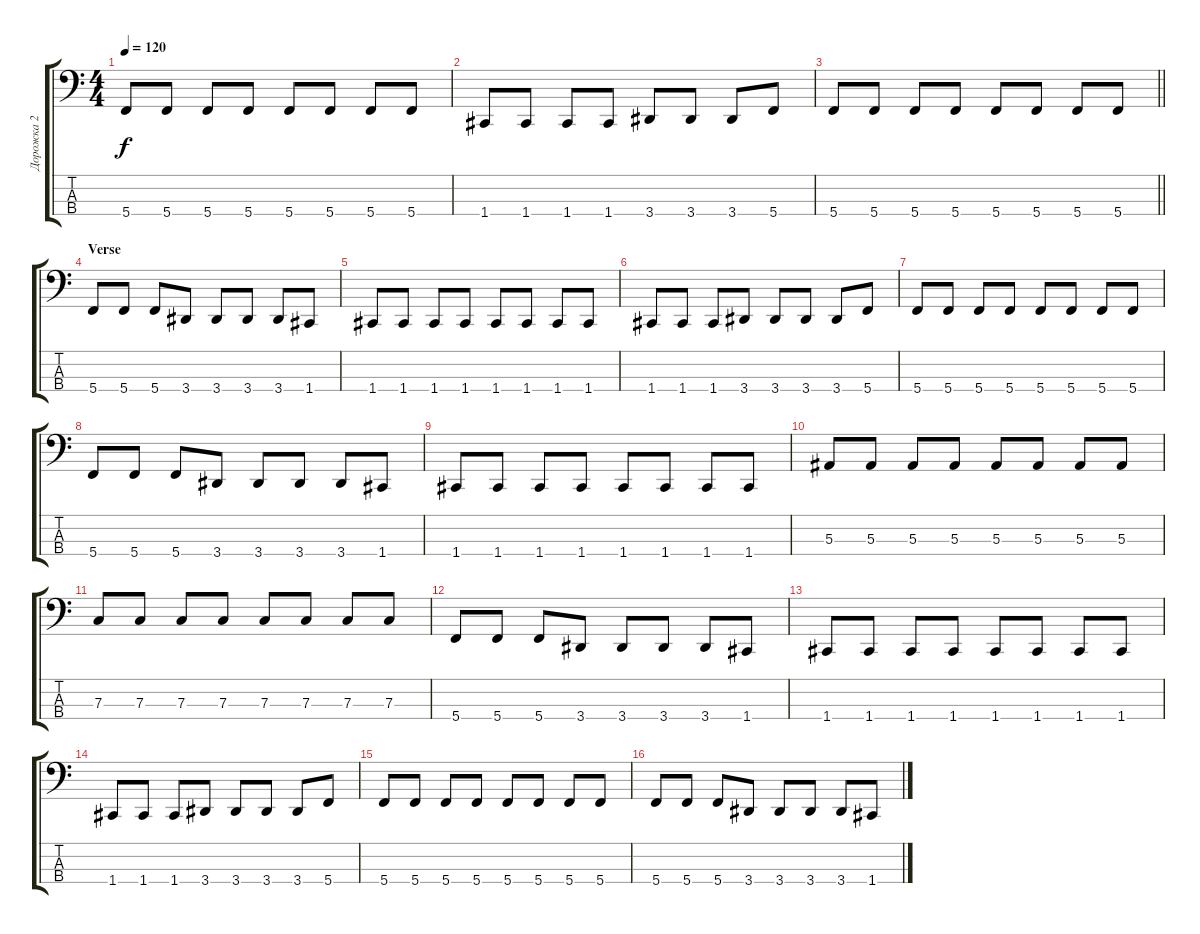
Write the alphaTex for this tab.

\track ("Дорожка 2" "Дорожка 2") {instrument electricbassfinger}
\staff {score tabs}
\tuning (Eb2 Bb1 F1 C1) {hide}
\ts (4 4)
\tempo 120
\clef f4
\ks c
5.4.8{dy f} 5.4.8 5.4.8 5.4.8 5.4.8 5.4.8 5.4.8 5.4.8 |
1.4.8 1.4.8 1.4.8 1.4.8 3.4.8 3.4.8 3.4.8 5.4.8 |
\barLineRight lightlight
5.4.8 5.4.8 5.4.8 5.4.8 5.4.8 5.4.8 5.4.8 5.4.8 |
\section ("" "Verse")
5.4.8 5.4.8 5.4.8 3.4.8 3.4.8 3.4.8 3.4.8 1.4.8 |
1.4.8 1.4.8 1.4.8 1.4.8 1.4.8 1.4.8 1.4.8 1.4.8 |
1.4.8 1.4.8 1.4.8 3.4.8 3.4.8 3.4.8 3.4.8 5.4.8 |
5.4.8 5.4.8 5.4.8 5.4.8 5.4.8 5.4.8 5.4.8 5.4.8 |
5.4.8 5.4.8 5.4.8 3.4.8 3.4.8 3.4.8 3.4.8 1.4.8 |
1.4.8 1.4.8 1.4.8 1.4.8 1.4.8 1.4.8 1.4.8 1.4.8 |
5.3.8 5.3.8 5.3.8 5.3.8 5.3.8 5.3.8 5.3.8 5.3.8 |
7.3.8 7.3.8 7.3.8 7.3.8 7.3.8 7.3.8 7.3.8 7.3.8 |
5.4.8 5.4.8 5.4.8 3.4.8 3.4.8 3.4.8 3.4.8 1.4.8 |
1.4.8 1.4.8 1.4.8 1.4.8 1.4.8 1.4.8 1.4.8 1.4.8 |
1.4.8 1.4.8 1.4.8 3.4.8 3.4.8 3.4.8 3.4.8 5.4.8 |
5.4.8 5.4.8 5.4.8 5.4.8 5.4.8 5.4.8 5.4.8 5.4.8 |
5.4.8 5.4.8 5.4.8 3.4.8 3.4.8 3.4.8 3.4.8 1.4.8
